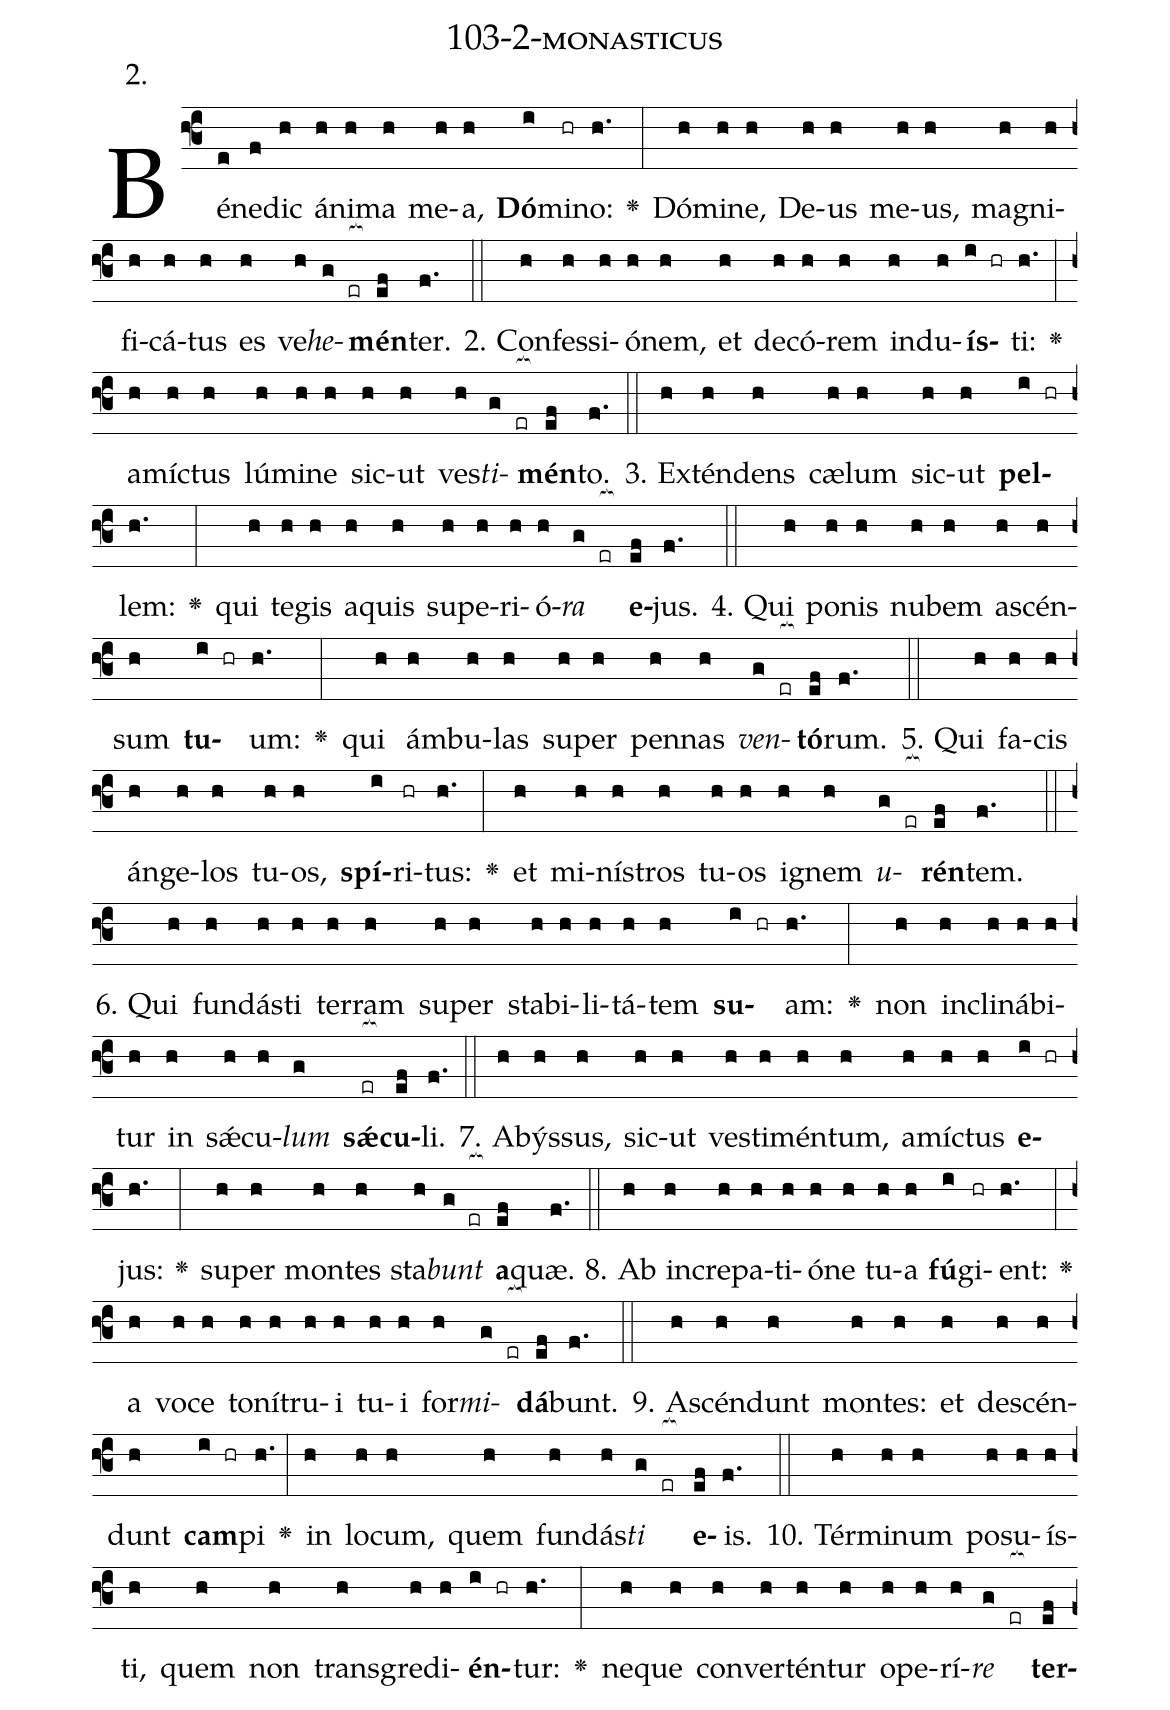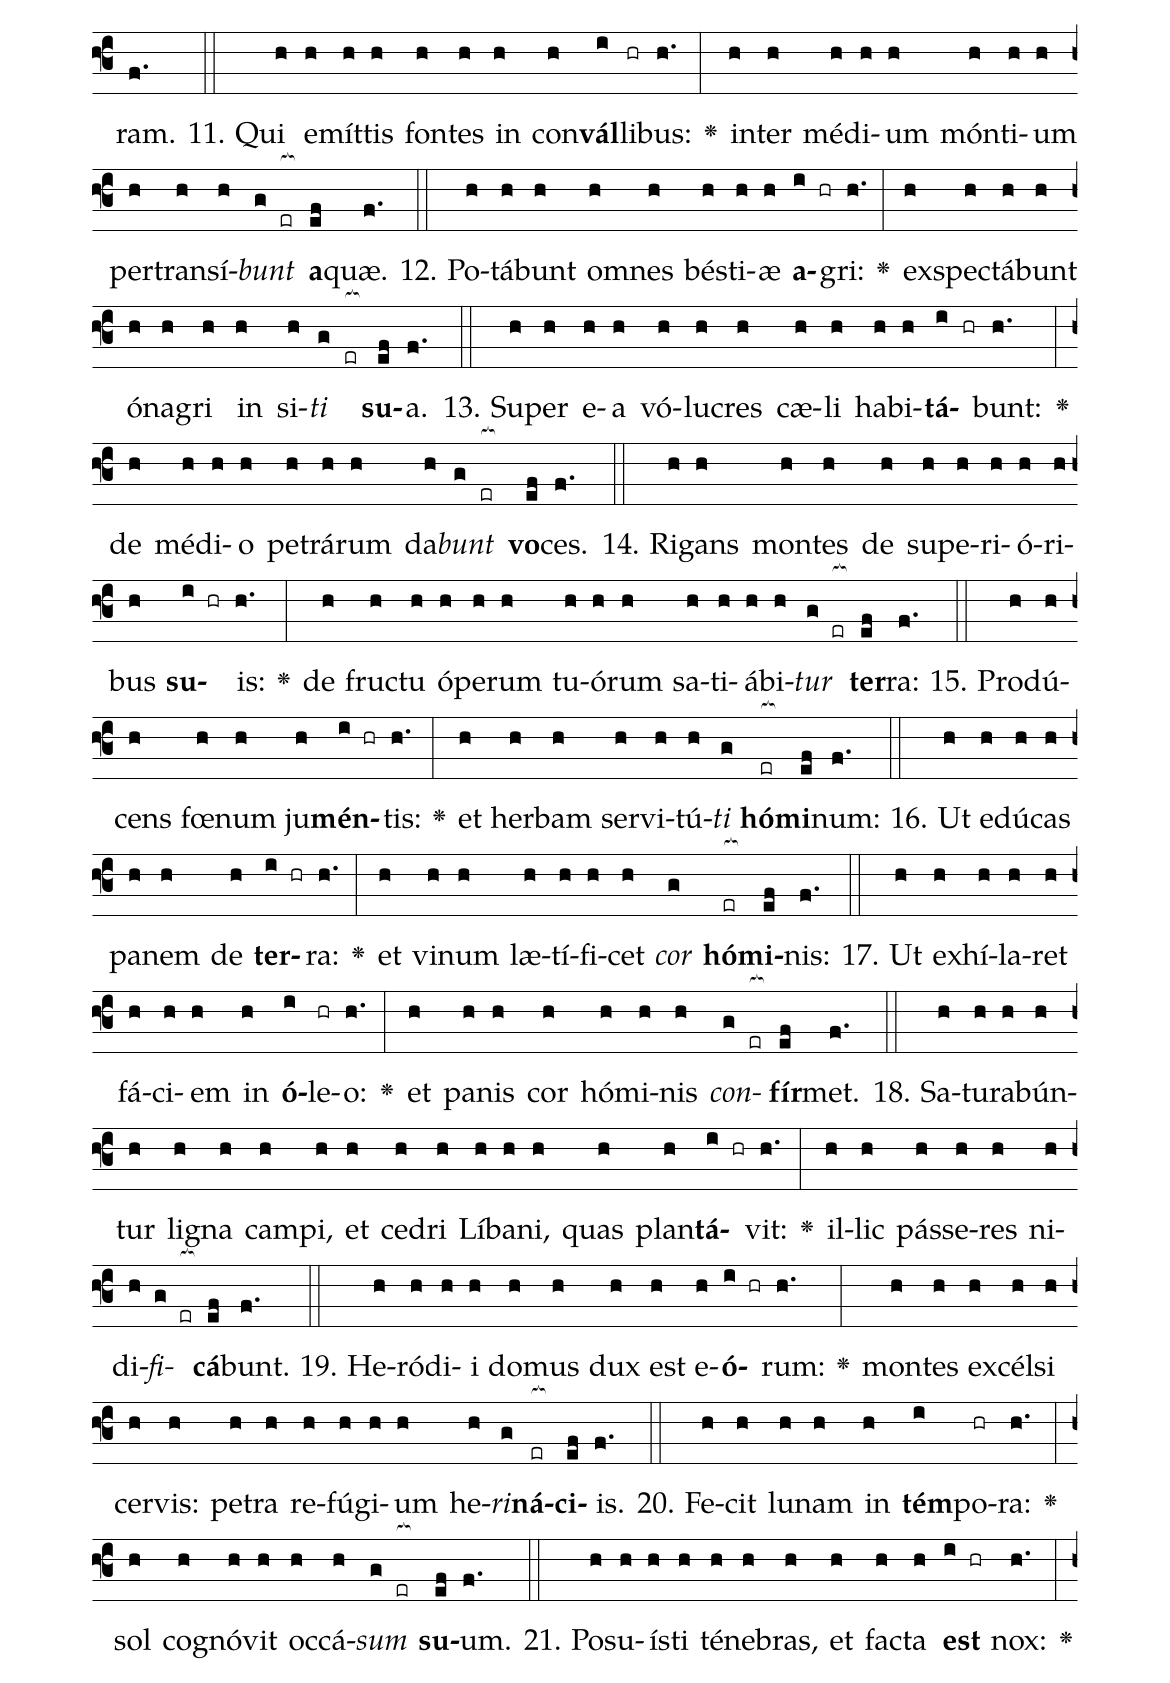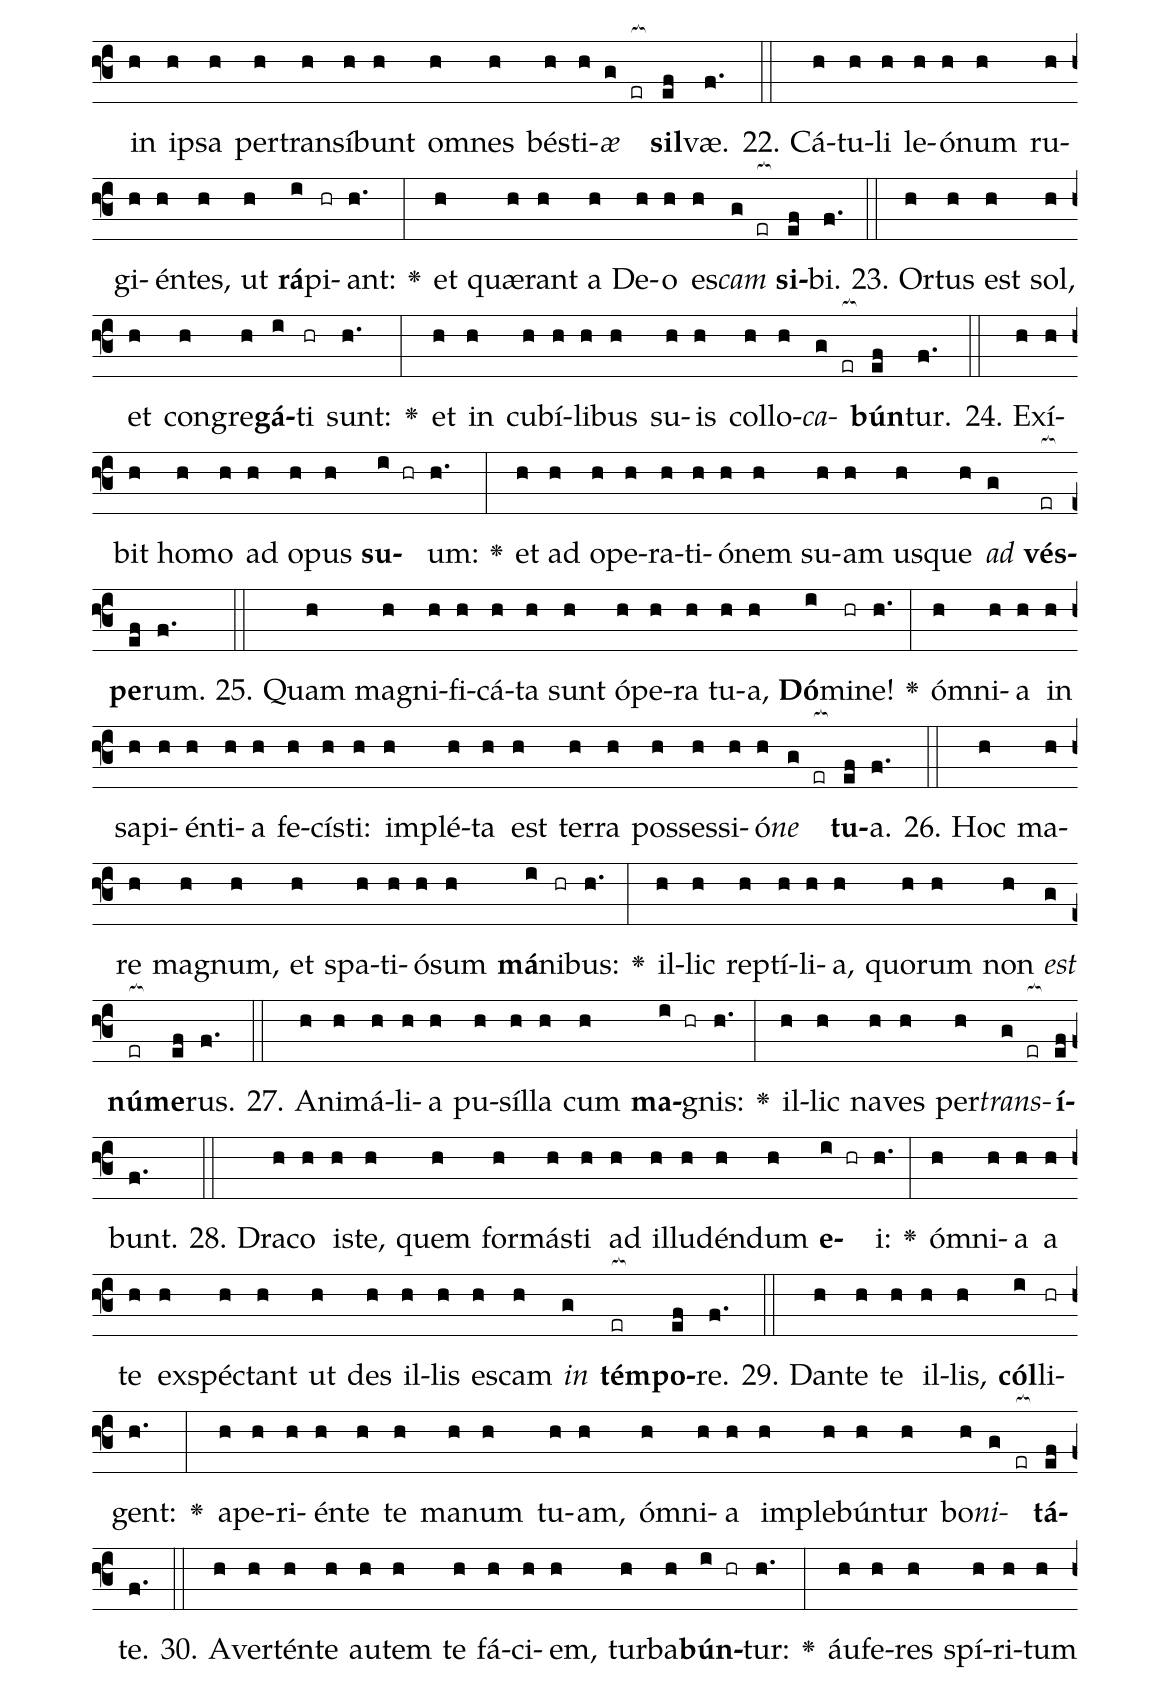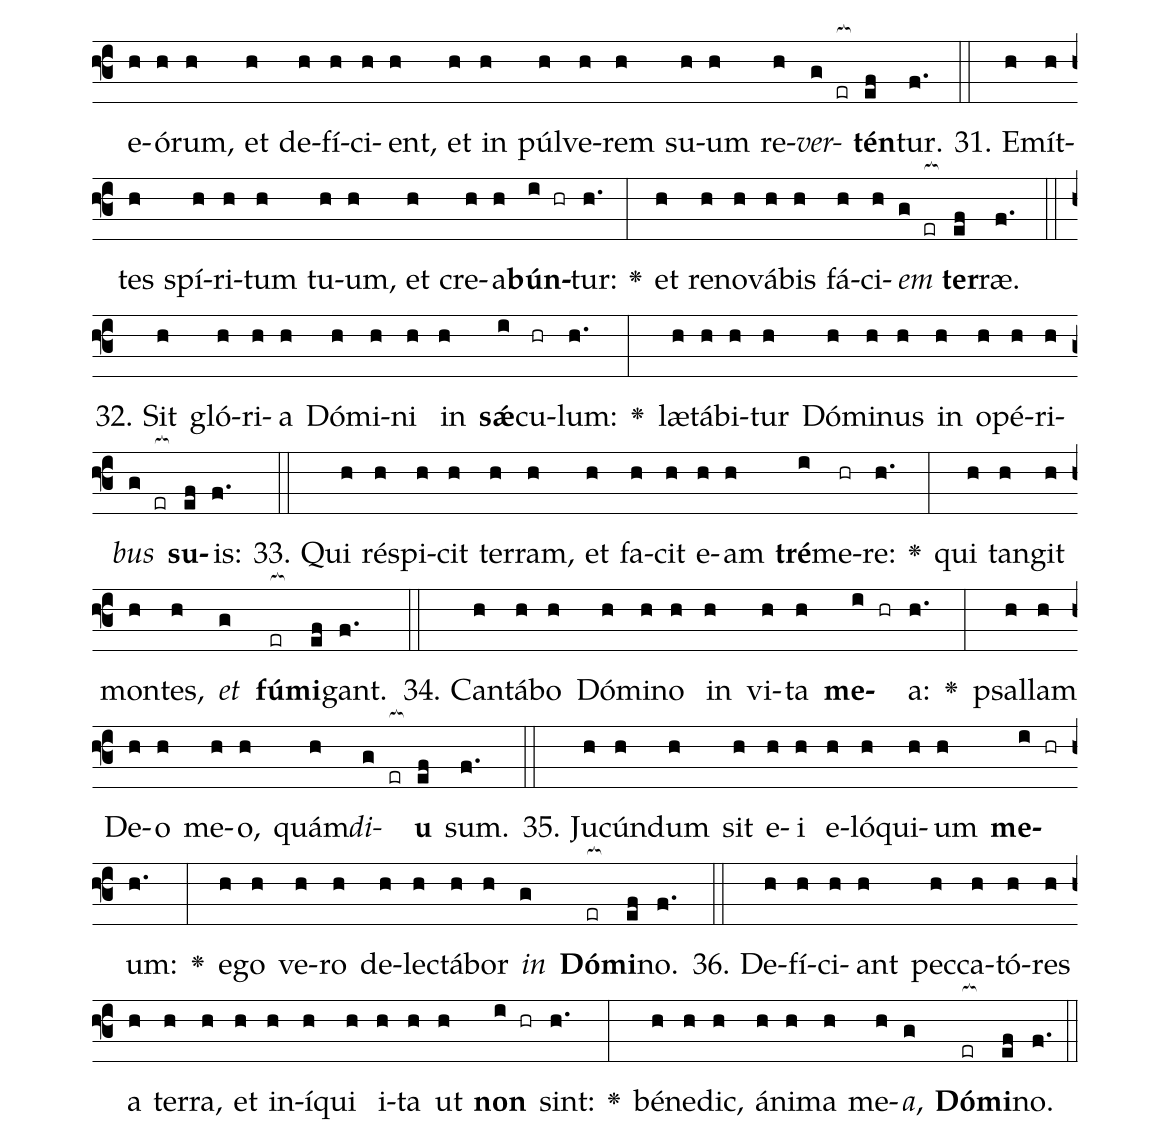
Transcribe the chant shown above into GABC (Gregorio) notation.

name: 103-2-monasticus;
annotation: 2.;
%%
(f3)Bé(e)ne(f)dic(h) á(h)ni(h)ma(h) me(h)a,(h) <b>Dó</b>(i)mi(hr)no:(h.) <v>\greheightstar</v>(:) Dó(h)mi(h)ne,(h) De(h)us(h) me(h)us,(h) ma(h)gni(h)fi(h)cá(h)tus(h) es(h) ve(h)<i>he</i>(g er[ocb:1{])<b>mén</b>(ef[ocb:0}])ter.(f.) (::)
2. Con(h)fes(h)si(h)ó(h)nem,(h) et(h) de(h)có(h)rem(h) ind(h)u(h)<b>ís</b>(i hr)ti:(h.) <v>\greheightstar</v>(:) a(h)míc(h)tus(h) lú(h)mi(h)ne(h) sic(h)ut(h) ves(h)<i>ti</i>(g er[ocb:1{])<b>mén</b>(ef[ocb:0}])to.(f.) (::)
3. Ex(h)tén(h)dens(h) cæ(h)lum(h) sic(h)ut(h) <b>pel</b>(i hr)lem:(h.) <v>\greheightstar</v>(:) qui(h) te(h)gis(h) a(h)quis(h) su(h)pe(h)ri(h)ó(h)<i>ra</i>(g er[ocb:1{]) <b>e</b>(ef[ocb:0}])jus.(f.) (::)
4. Qui(h) po(h)nis(h) nu(h)bem(h) a(h)scén(h)sum(h) <b>tu</b>(i hr)um:(h.) <v>\greheightstar</v>(:) qui(h) ám(h)bu(h)las(h) su(h)per(h) pen(h)nas(h) <i>ven</i>(g er[ocb:1{])<b>tó</b>(ef[ocb:0}])rum.(f.) (::)
5. Qui(h) fa(h)cis(h) án(h)ge(h)los(h) tu(h)os,(h) <b>spí</b>(i)ri(hr)tus:(h.) <v>\greheightstar</v>(:) et(h) mi(h)nís(h)tros(h) tu(h)os(h) i(h)gnem(h) <i>u</i>(g er[ocb:1{])<b>rén</b>(ef[ocb:0}])tem.(f.) (::)
6. Qui(h) fun(h)dás(h)ti(h) ter(h)ram(h) su(h)per(h) sta(h)bi(h)li(h)tá(h)tem(h) <b>su</b>(i hr)am:(h.) <v>\greheightstar</v>(:) non(h) in(h)cli(h)ná(h)bi(h)tur(h) in(h) sǽ(h)cu(h)<i>lum</i>(g) <b>sǽ</b>(er[ocb:1{])<b>cu</b>(ef[ocb:0}])li.(f.) (::)
7. A(h)býs(h)sus,(h) sic(h)ut(h) ves(h)ti(h)mén(h)tum,(h) a(h)míc(h)tus(h) <b>e</b>(i hr)jus:(h.) <v>\greheightstar</v>(:) su(h)per(h) mon(h)tes(h) sta(h)<i>bunt</i>(g er[ocb:1{]) <b>a</b>(ef[ocb:0}])quæ.(f.) (::)
8. Ab(h) in(h)cre(h)pa(h)ti(h)ó(h)ne(h) tu(h)a(h) <b>fú</b>(i)gi(hr)ent:(h.) <v>\greheightstar</v>(:) a(h) vo(h)ce(h) to(h)ní(h)tru(h)i(h) tu(h)i(h) for(h)<i>mi</i>(g er[ocb:1{])<b>dá</b>(ef[ocb:0}])bunt.(f.) (::)
9. A(h)scén(h)dunt(h) mon(h)tes:(h) et(h) de(h)scén(h)dunt(h) <b>cam</b>(i hr)pi(h.) <v>\greheightstar</v>(:) in(h) lo(h)cum,(h) quem(h) fun(h)dás(h)<i>ti</i>(g er[ocb:1{]) <b>e</b>(ef[ocb:0}])is.(f.) (::)
10. Tér(h)mi(h)num(h) po(h)su(h)ís(h)ti,(h) quem(h) non(h) trans(h)gre(h)di(h)<b>én</b>(i hr)tur:(h.) <v>\greheightstar</v>(:) ne(h)que(h) con(h)ver(h)tén(h)tur(h) o(h)pe(h)rí(h)<i>re</i>(g er[ocb:1{]) <b>ter</b>(ef[ocb:0}])ram.(f.) (::)
11. Qui(h) e(h)mít(h)tis(h) fon(h)tes(h) in(h) con(h)<b>vál</b>(i)li(hr)bus:(h.) <v>\greheightstar</v>(:) in(h)ter(h) mé(h)di(h)um(h) món(h)ti(h)um(h) per(h)trans(h)í(h)<i>bunt</i>(g er[ocb:1{]) <b>a</b>(ef[ocb:0}])quæ.(f.) (::)
12. Po(h)tá(h)bunt(h) om(h)nes(h) bés(h)ti(h)æ(h) <b>a</b>(i hr)gri:(h.) <v>\greheightstar</v>(:) ex(h)spec(h)tá(h)bunt(h) ó(h)na(h)gri(h) in(h) si(h)<i>ti</i>(g er[ocb:1{]) <b>su</b>(ef[ocb:0}])a.(f.) (::)
13. Su(h)per(h) e(h)a(h) vó(h)lu(h)cres(h) cæ(h)li(h) ha(h)bi(h)<b>tá</b>(i hr)bunt:(h.) <v>\greheightstar</v>(:) de(h) mé(h)di(h)o(h) pe(h)trá(h)rum(h) da(h)<i>bunt</i>(g er[ocb:1{]) <b>vo</b>(ef[ocb:0}])ces.(f.) (::)
14. Ri(h)gans(h) mon(h)tes(h) de(h) su(h)pe(h)ri(h)ó(h)ri(h)bus(h) <b>su</b>(i hr)is:(h.) <v>\greheightstar</v>(:) de(h) fruc(h)tu(h) ó(h)pe(h)rum(h) tu(h)ó(h)rum(h) sa(h)ti(h)á(h)bi(h)<i>tur</i>(g er[ocb:1{]) <b>ter</b>(ef[ocb:0}])ra:(f.) (::)
15. Pro(h)dú(h)cens(h) fœ(h)num(h) ju(h)<b>mén</b>(i hr)tis:(h.) <v>\greheightstar</v>(:) et(h) her(h)bam(h) ser(h)vi(h)tú(h)<i>ti</i>(g) <b>hó</b>(er[ocb:1{])<b>mi</b>(ef[ocb:0}])num:(f.) (::)
16. Ut(h) e(h)dú(h)cas(h) pa(h)nem(h) de(h) <b>ter</b>(i hr)ra:(h.) <v>\greheightstar</v>(:) et(h) vi(h)num(h) læ(h)tí(h)fi(h)cet(h) <i>cor</i>(g) <b>hó</b>(er[ocb:1{])<b>mi</b>(ef[ocb:0}])nis:(f.) (::)
17. Ut(h) ex(h)hí(h)la(h)ret(h) fá(h)ci(h)em(h) in(h) <b>ó</b>(i)le(hr)o:(h.) <v>\greheightstar</v>(:) et(h) pa(h)nis(h) cor(h) hó(h)mi(h)nis(h) <i>con</i>(g er[ocb:1{])<b>fír</b>(ef[ocb:0}])met.(f.) (::)
18. Sa(h)tu(h)ra(h)bún(h)tur(h) li(h)gna(h) cam(h)pi,(h) et(h) ce(h)dri(h) Lí(h)ba(h)ni,(h) quas(h) plan(h)<b>tá</b>(i hr)vit:(h.) <v>\greheightstar</v>(:) il(h)lic(h) pás(h)se(h)res(h) ni(h)di(h)<i>fi</i>(g er[ocb:1{])<b>cá</b>(ef[ocb:0}])bunt.(f.) (::)
19. He(h)ró(h)di(h)i(h) do(h)mus(h) dux(h) est(h) e(h)<b>ó</b>(i hr)rum:(h.) <v>\greheightstar</v>(:) mon(h)tes(h) ex(h)cél(h)si(h) cer(h)vis:(h) pe(h)tra(h) re(h)fú(h)gi(h)um(h) he(h)<i>ri</i>(g)<b>ná</b>(er[ocb:1{])<b>ci</b>(ef[ocb:0}])is.(f.) (::)
20. Fe(h)cit(h) lu(h)nam(h) in(h) <b>tém</b>(i)po(hr)ra:(h.) <v>\greheightstar</v>(:) sol(h) co(h)gnó(h)vit(h) oc(h)cá(h)<i>sum</i>(g er[ocb:1{]) <b>su</b>(ef[ocb:0}])um.(f.) (::)
21. Po(h)su(h)ís(h)ti(h) té(h)ne(h)bras,(h) et(h) fac(h)ta(h) <b>est</b>(i hr) nox:(h.) <v>\greheightstar</v>(:) in(h) ip(h)sa(h) per(h)trans(h)í(h)bunt(h) om(h)nes(h) bés(h)ti(h)<i>æ</i>(g er[ocb:1{]) <b>sil</b>(ef[ocb:0}])væ.(f.) (::)
22. Cá(h)tu(h)li(h) le(h)ó(h)num(h) ru(h)gi(h)én(h)tes,(h) ut(h) <b>rá</b>(i)pi(hr)ant:(h.) <v>\greheightstar</v>(:) et(h) quæ(h)rant(h) a(h) De(h)o(h) es(h)<i>cam</i>(g er[ocb:1{]) <b>si</b>(ef[ocb:0}])bi.(f.) (::)
23. Or(h)tus(h) est(h) sol,(h) et(h) con(h)gre(h)<b>gá</b>(i)ti(hr) sunt:(h.) <v>\greheightstar</v>(:) et(h) in(h) cu(h)bí(h)li(h)bus(h) su(h)is(h) col(h)lo(h)<i>ca</i>(g er[ocb:1{])<b>bún</b>(ef[ocb:0}])tur.(f.) (::)
24. Ex(h)í(h)bit(h) ho(h)mo(h) ad(h) o(h)pus(h) <b>su</b>(i hr)um:(h.) <v>\greheightstar</v>(:) et(h) ad(h) o(h)pe(h)ra(h)ti(h)ó(h)nem(h) su(h)am(h) us(h)que(h) <i>ad</i>(g) <b>vés</b>(er[ocb:1{])<b>pe</b>(ef[ocb:0}])rum.(f.) (::)
25. Quam(h) ma(h)gni(h)fi(h)cá(h)ta(h) sunt(h) ó(h)pe(h)ra(h) tu(h)a,(h) <b>Dó</b>(i)mi(hr)ne!(h.) <v>\greheightstar</v>(:) óm(h)ni(h)a(h) in(h) sa(h)pi(h)én(h)ti(h)a(h) fe(h)cís(h)ti:(h) im(h)plé(h)ta(h) est(h) ter(h)ra(h) pos(h)ses(h)si(h)ó(h)<i>ne</i>(g er[ocb:1{]) <b>tu</b>(ef[ocb:0}])a.(f.) (::)
26. Hoc(h) ma(h)re(h) ma(h)gnum,(h) et(h) spa(h)ti(h)ó(h)sum(h) <b>má</b>(i)ni(hr)bus:(h.) <v>\greheightstar</v>(:) il(h)lic(h) rep(h)tí(h)li(h)a,(h) quo(h)rum(h) non(h) <i>est</i>(g) <b>nú</b>(er[ocb:1{])<b>me</b>(ef[ocb:0}])rus.(f.) (::)
27. A(h)ni(h)má(h)li(h)a(h) pu(h)síl(h)la(h) cum(h) <b>ma</b>(i hr)gnis:(h.) <v>\greheightstar</v>(:) il(h)lic(h) na(h)ves(h) per(h)<i>trans</i>(g er[ocb:1{])<b>í</b>(ef[ocb:0}])bunt.(f.) (::)
28. Dra(h)co(h) is(h)te,(h) quem(h) for(h)más(h)ti(h) ad(h) il(h)lu(h)dén(h)dum(h) <b>e</b>(i hr)i:(h.) <v>\greheightstar</v>(:) óm(h)ni(h)a(h) a(h) te(h) ex(h)spéc(h)tant(h) ut(h) des(h) il(h)lis(h) es(h)cam(h) <i>in</i>(g) <b>tém</b>(er[ocb:1{])<b>po</b>(ef[ocb:0}])re.(f.) (::)
29. Dan(h)te(h) te(h) il(h)lis,(h) <b>cól</b>(i)li(hr)gent:(h.) <v>\greheightstar</v>(:) a(h)pe(h)ri(h)én(h)te(h) te(h) ma(h)num(h) tu(h)am,(h) óm(h)ni(h)a(h) im(h)ple(h)bún(h)tur(h) bo(h)<i>ni</i>(g er[ocb:1{])<b>tá</b>(ef[ocb:0}])te.(f.) (::)
30. A(h)ver(h)tén(h)te(h) au(h)tem(h) te(h) fá(h)ci(h)em,(h) tur(h)ba(h)<b>bún</b>(i hr)tur:(h.) <v>\greheightstar</v>(:) áu(h)fe(h)res(h) spí(h)ri(h)tum(h) e(h)ó(h)rum,(h) et(h) de(h)fí(h)ci(h)ent,(h) et(h) in(h) púl(h)ve(h)rem(h) su(h)um(h) re(h)<i>ver</i>(g er[ocb:1{])<b>tén</b>(ef[ocb:0}])tur.(f.) (::)
31. E(h)mít(h)tes(h) spí(h)ri(h)tum(h) tu(h)um,(h) et(h) cre(h)a(h)<b>bún</b>(i hr)tur:(h.) <v>\greheightstar</v>(:) et(h) re(h)no(h)vá(h)bis(h) fá(h)ci(h)<i>em</i>(g er[ocb:1{]) <b>ter</b>(ef[ocb:0}])ræ.(f.) (::)
32. Sit(h) gló(h)ri(h)a(h) Dó(h)mi(h)ni(h) in(h) <b>sǽ</b>(i)cu(hr)lum:(h.) <v>\greheightstar</v>(:) læ(h)tá(h)bi(h)tur(h) Dó(h)mi(h)nus(h) in(h) o(h)pé(h)ri(h)<i>bus</i>(g er[ocb:1{]) <b>su</b>(ef[ocb:0}])is:(f.) (::)
33. Qui(h) ré(h)spi(h)cit(h) ter(h)ram,(h) et(h) fa(h)cit(h) e(h)am(h) <b>tré</b>(i)me(hr)re:(h.) <v>\greheightstar</v>(:) qui(h) tan(h)git(h) mon(h)tes,(h) <i>et</i>(g) <b>fú</b>(er[ocb:1{])<b>mi</b>(ef[ocb:0}])gant.(f.) (::)
34. Can(h)tá(h)bo(h) Dó(h)mi(h)no(h) in(h) vi(h)ta(h) <b>me</b>(i hr)a:(h.) <v>\greheightstar</v>(:) psal(h)lam(h) De(h)o(h) me(h)o,(h) quám(h)<i>di</i>(g er[ocb:1{])<b>u</b>(ef[ocb:0}]) sum.(f.) (::)
35. Ju(h)cún(h)dum(h) sit(h) e(h)i(h) e(h)ló(h)qui(h)um(h) <b>me</b>(i hr)um:(h.) <v>\greheightstar</v>(:) e(h)go(h) ve(h)ro(h) de(h)lec(h)tá(h)bor(h) <i>in</i>(g) <b>Dó</b>(er[ocb:1{])<b>mi</b>(ef[ocb:0}])no.(f.) (::)
36. De(h)fí(h)ci(h)ant(h) pec(h)ca(h)tó(h)res(h) a(h) ter(h)ra,(h) et(h) in(h)í(h)qui(h) i(h)ta(h) ut(h) <b>non</b>(i hr) sint:(h.) <v>\greheightstar</v>(:) bé(h)ne(h)dic,(h) á(h)ni(h)ma(h) me(h)<i>a</i>,(g) <b>Dó</b>(er[ocb:1{])<b>mi</b>(ef[ocb:0}])no.(f.) (::)
